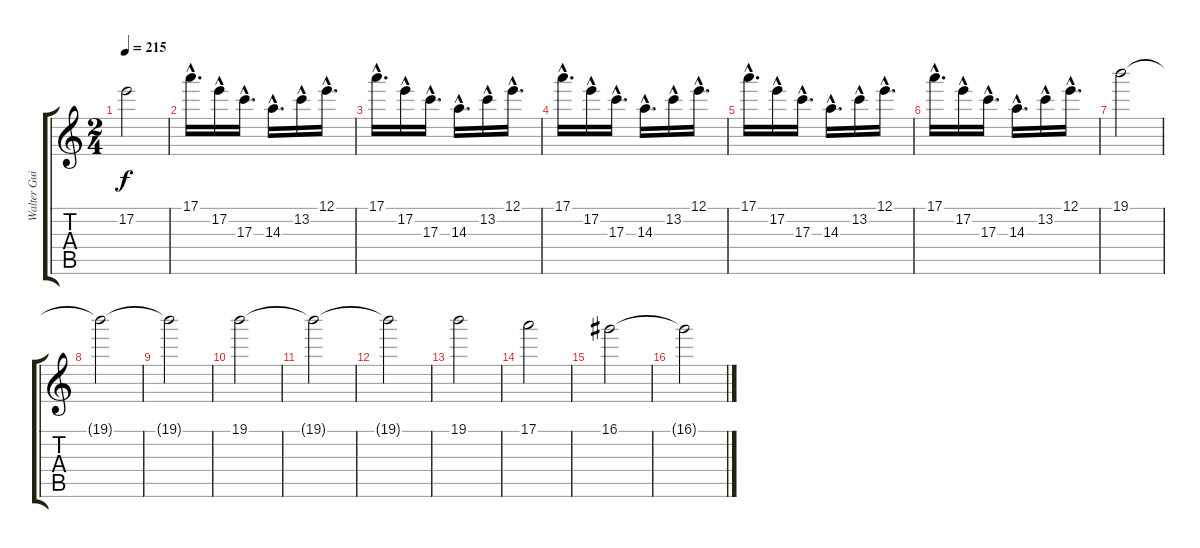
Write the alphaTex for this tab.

\track ("Walter Guiardino" "Walter Gui") {instrument overdrivenguitar}
\staff {score tabs}
\tuning (E4 B3 G3 D3 A2 E2) {hide}
\ts (2 4)
\tempo 215
\clef g2
\ks c
17.2{t}.2{dy f} |
17.1{hac}.16{d} 17.2{hac}.16 17.3{hac}.16{d} 14.3{hac}.16{d} 13.2{hac}.16 12.1{hac}.16{d} |
17.1{hac}.16{d} 17.2{hac}.16 17.3{hac}.16{d} 14.3{hac}.16{d} 13.2{hac}.16 12.1{hac}.16{d} |
17.1{hac}.16{d} 17.2{hac}.16 17.3{hac}.16{d} 14.3{hac}.16{d} 13.2{hac}.16 12.1{hac}.16{d} |
17.1{hac}.16{d} 17.2{hac}.16 17.3{hac}.16{d} 14.3{hac}.16{d} 13.2{hac}.16 12.1{hac}.16{d} |
17.1{hac}.16{d} 17.2{hac}.16 17.3{hac}.16{d} 14.3{hac}.16{d} 13.2{hac}.16 12.1{hac}.16{d} |
19.1.2 |
19.1{t}.2 |
19.1{t}.2 |
19.1.2 |
19.1{t}.2 |
19.1{t}.2 |
19.1.2 |
17.1.2 |
16.1.2 |
16.1{t}.2
